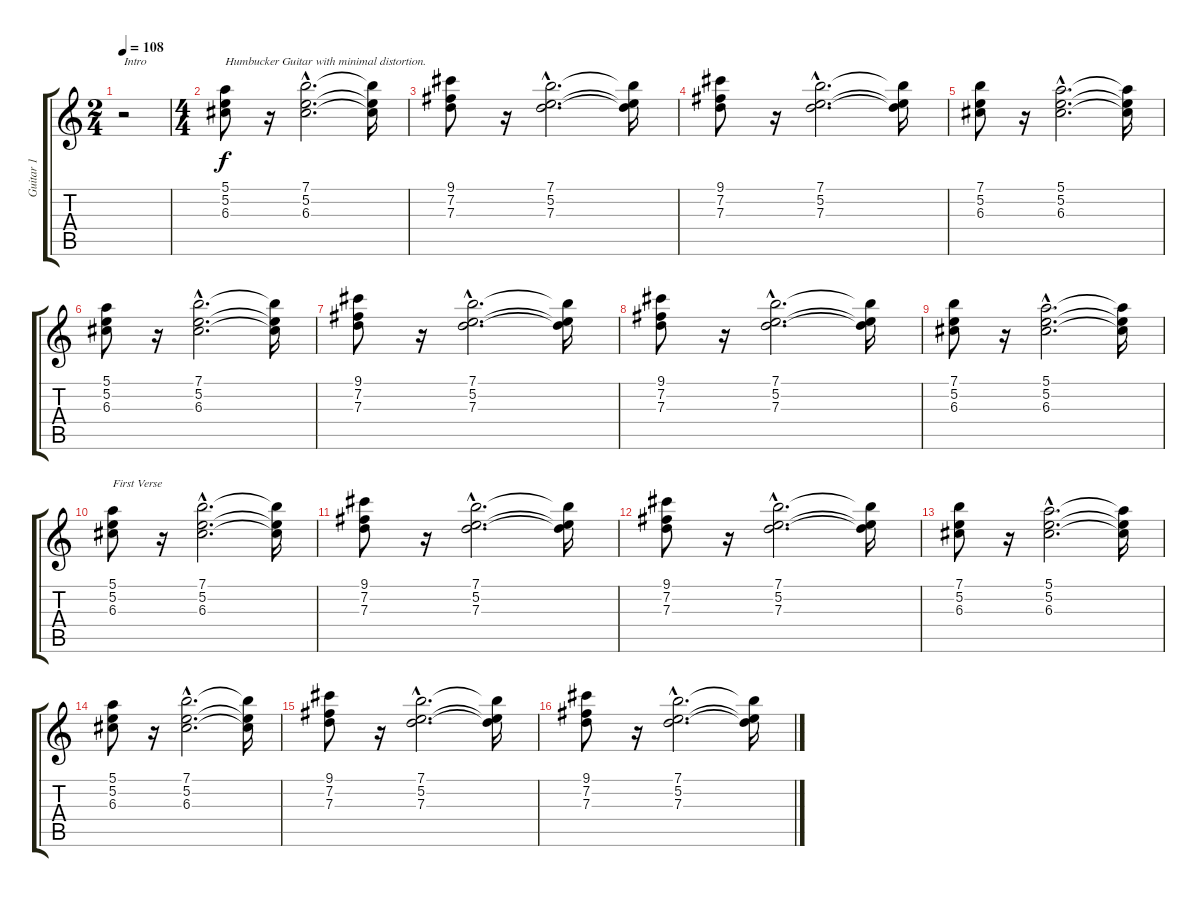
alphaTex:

\track ("Guitar 1" "Guitar 1") {instrument acousticguitarnylon}
\staff {score tabs}
\tuning (E4 B3 G3 D3 A2 E2) {hide}
\ts (2 4)
\tempo 108
\clef g2
\ks c
r.2{txt "Intro" dy f instrument acousticguitarnylon} |
\ts (4 4)
(5.1 5.2 6.3).8{txt "Humbucker Guitar with minimal distortion."} r.16 (7.1{hac} 5.2{hac} 6.3{hac}).2{d} (7.1{t} 5.2{t} 6.3{t}).16 |
(9.1 7.2 7.3).8 r.16 (7.1{hac} 5.2{hac} 7.3{hac}).2{d} (7.1{t} 5.2{t} 7.3{t}).16 |
(9.1 7.2 7.3).8 r.16 (7.1{hac} 5.2{hac} 7.3{hac}).2{d} (7.1{t} 5.2{t} 7.3{t}).16 |
(7.1 5.2 6.3).8 r.16 (5.1{hac} 5.2{hac} 6.3{hac}).2{d} (5.1{t} 5.2{t} 6.3{t}).16 |
(5.1 5.2 6.3).8 r.16 (7.1{hac} 5.2{hac} 6.3{hac}).2{d} (7.1{t} 5.2{t} 6.3{t}).16 |
(9.1 7.2 7.3).8 r.16 (7.1{hac} 5.2{hac} 7.3{hac}).2{d} (7.1{t} 5.2{t} 7.3{t}).16 |
(9.1 7.2 7.3).8 r.16 (7.1{hac} 5.2{hac} 7.3{hac}).2{d} (7.1{t} 5.2{t} 7.3{t}).16 |
(7.1 5.2 6.3).8 r.16 (5.1{hac} 5.2{hac} 6.3{hac}).2{d} (5.1{t} 5.2{t} 6.3{t}).16 |
(5.1 5.2 6.3).8{txt "First Verse" volume 11} r.16 (7.1{hac} 5.2{hac} 6.3{hac}).2{d} (7.1{t} 5.2{t} 6.3{t}).16 |
(9.1 7.2 7.3).8 r.16 (7.1{hac} 5.2{hac} 7.3{hac}).2{d} (7.1{t} 5.2{t} 7.3{t}).16 |
(9.1 7.2 7.3).8 r.16 (7.1{hac} 5.2{hac} 7.3{hac}).2{d} (7.1{t} 5.2{t} 7.3{t}).16 |
(7.1 5.2 6.3).8 r.16 (5.1{hac} 5.2{hac} 6.3{hac}).2{d} (5.1{t} 5.2{t} 6.3{t}).16 |
(5.1 5.2 6.3).8 r.16 (7.1{hac} 5.2{hac} 6.3{hac}).2{d} (7.1{t} 5.2{t} 6.3{t}).16 |
(9.1 7.2 7.3).8 r.16 (7.1{hac} 5.2{hac} 7.3{hac}).2{d} (7.1{t} 5.2{t} 7.3{t}).16 |
(9.1 7.2 7.3).8 r.16 (7.1{hac} 5.2{hac} 7.3{hac}).2{d} (7.1{t} 5.2{t} 7.3{t}).16
